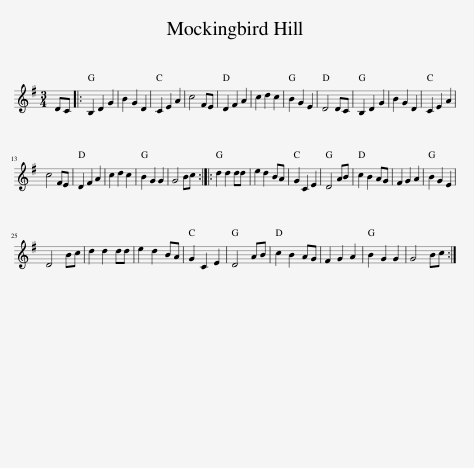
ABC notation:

X:1
L:1/8
M:3/4
I:linebreak $
K:G
V:1 treble
V:1
 DC |: B,2 D2 G2 | B2 G2 D2 | C2 E2 A2 | c4 FE | %5
 D2 F2 A2 | c2 d2 c2 | B2 G2 E2 | D4 DC | B,2 D2 G2 | %10
 B2 G2 D2 | C2 E2 A2 |$ c4 FE | D2 F2 A2 | c2 d2 c2 | %15
 B2 G2 G2 | G4 Bc :: d2 d2 dd | e2 d2 BA | G2 C2 E2 | %20
 D4 AB | c2 B2 AG | F2 G2 A2 | B2 G2 E2 |$ D4 Bc | %25
 d2 d2 dd | e2 d2 BA | G2 C2 E2 | D4 AB | c2 B2 AG | %30
 F2 G2 A2 | B2 G2 G2 | G4 Bc :| %33
